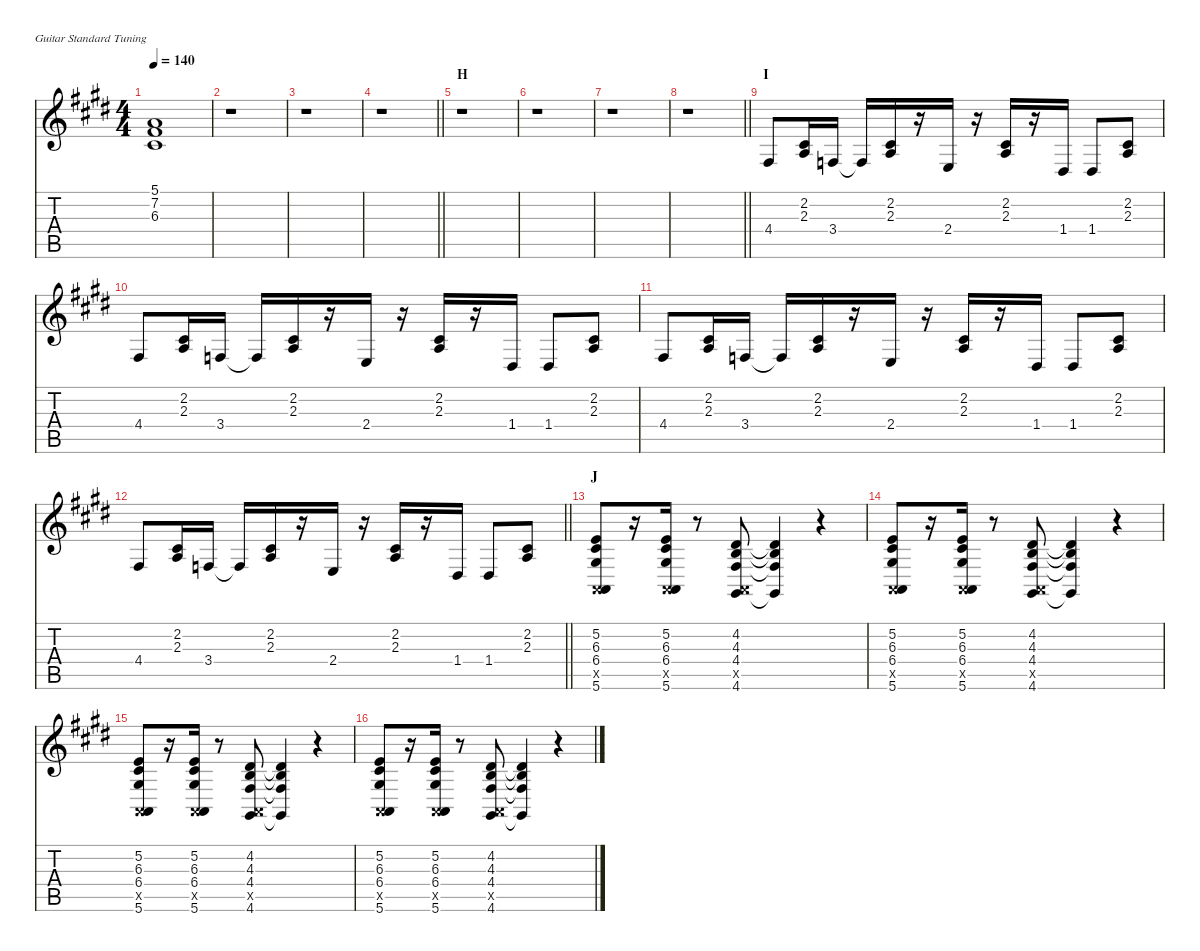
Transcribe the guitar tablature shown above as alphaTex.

\defaultSystemsLayout 4
\hideDynamics
\bracketExtendMode nobrackets
\singleTrackTrackNamePolicy hidden
\multiTrackTrackNamePolicy hidden
\firstSystemTrackNameMode fullname
\firstSystemTrackNameOrientation horizontal
\otherSystemsTrackNameOrientation horizontal
\track ("Keyboard" "pno.") {instrument brightacousticpiano}
\staff {score tabs}
\tuning (E4 B3 G3 D3 A2 E2)
\ts (4 4)
\tempo 140
\clef g2
\ks e
(5.1{t acc forcenatural} 7.2{t acc #} 6.3{t acc #}).1{dy f beam Up} |
r.1{beam Down} |
r.1{beam Down} |
\barLineRight lightlight
r.1{beam Down} |
\section ("" "H")
r.1{beam Down} |
r.1{beam Down} |
r.1{beam Down} |
\barLineRight lightlight
r.1{beam Down} |
\section ("" "I")
4.4{acc #}.8{dy fff beam Up} (2.2{acc #} 2.3{acc forcenatural}).16{beam Up} 3.4{acc forcenatural}.16{beam Up} 3.4{t acc forcenatural}.16{dy f beam Up} (2.2{acc #} 2.3{acc forcenatural}).16{dy fff beam Up} r.16{beam Up} 2.4{acc forcenatural}.16{beam Up} r.16{beam Up} (2.2{acc #} 2.3{acc forcenatural}).16{beam Up} r.16{beam Up} 1.4{acc #}.16{beam Up} 1.4{acc #}.8{beam Up} (2.2{acc #} 2.3{acc forcenatural}).8{beam Up} |
4.4{acc #}.8{beam Up} (2.2{acc #} 2.3{acc forcenatural}).16{beam Up} 3.4{acc forcenatural}.16{beam Up} 3.4{t acc forcenatural}.16{dy f beam Up} (2.2{acc #} 2.3{acc forcenatural}).16{dy fff beam Up} r.16{beam Up} 2.4{acc forcenatural}.16{beam Up} r.16{beam Up} (2.2{acc #} 2.3{acc forcenatural}).16{beam Up} r.16{beam Up} 1.4{acc #}.16{beam Up} 1.4{acc #}.8{beam Up} (2.2{acc #} 2.3{acc forcenatural}).8{beam Up} |
4.4{acc #}.8{beam Up} (2.2{acc #} 2.3{acc forcenatural}).16{beam Up} 3.4{acc forcenatural}.16{beam Up} 3.4{t acc forcenatural}.16{dy f beam Up} (2.2{acc #} 2.3{acc forcenatural}).16{dy fff beam Up} r.16{beam Up} 2.4{acc forcenatural}.16{beam Up} r.16{beam Up} (2.2{acc #} 2.3{acc forcenatural}).16{beam Up} r.16{beam Up} 1.4{acc #}.16{beam Up} 1.4{acc #}.8{beam Up} (2.2{acc #} 2.3{acc forcenatural}).8{beam Up} |
\barLineRight lightlight
4.4{acc #}.8{beam Up} (2.2{acc #} 2.3{acc forcenatural}).16{beam Up} 3.4{acc forcenatural}.16{beam Up} 3.4{t acc forcenatural}.16{dy f beam Up} (2.2{acc #} 2.3{acc forcenatural}).16{dy fff beam Up} r.16{beam Up} 2.4{acc forcenatural}.16{beam Up} r.16{beam Up} (2.2{acc #} 2.3{acc forcenatural}).16{beam Up} r.16{beam Up} 1.4{acc #}.16{beam Up} 1.4{acc #}.8{beam Up} (2.2{acc #} 2.3{acc forcenatural}).8{beam Up} |
\section ("" "J")
(5.2{acc forcenatural} 6.3{acc #} 6.4{acc #} 0.5{x acc forcenatural} 5.6{acc forcenatural}).8{beam Up} r.16{beam Up} (5.2{acc forcenatural} 6.3{acc #} 6.4{acc #} 0.5{x acc forcenatural} 5.6{acc forcenatural}).16{beam Up} r.8{beam Up} (4.2{acc #} 4.3{acc forcenatural} 4.4{acc #} 0.5{x acc forcenatural} 4.6{acc #}).8{beam Up} (4.2{t acc #} 4.3{t acc forcenatural} 4.4{t acc #} 4.6{t acc #}).4{dy f beam Up} r.4{beam Up} |
(5.2{acc forcenatural} 6.3{acc #} 6.4{acc #} 0.5{x acc forcenatural} 5.6{acc forcenatural}).8{dy fff beam Up} r.16{beam Up} (5.2{acc forcenatural} 6.3{acc #} 6.4{acc #} 0.5{x acc forcenatural} 5.6{acc forcenatural}).16{beam Up} r.8{beam Up} (4.2{acc #} 4.3{acc forcenatural} 4.4{acc #} 0.5{x acc forcenatural} 4.6{acc #}).8{beam Up} (4.2{t acc #} 4.3{t acc forcenatural} 4.4{t acc #} 4.6{t acc #}).4{dy f beam Up} r.4{beam Up} |
(5.2{acc forcenatural} 6.3{acc #} 6.4{acc #} 0.5{x acc forcenatural} 5.6{acc forcenatural}).8{dy fff beam Up} r.16{beam Up} (5.2{acc forcenatural} 6.3{acc #} 6.4{acc #} 0.5{x acc forcenatural} 5.6{acc forcenatural}).16{beam Up} r.8{beam Up} (4.2{acc #} 4.3{acc forcenatural} 4.4{acc #} 0.5{x acc forcenatural} 4.6{acc #}).8{beam Up} (4.2{t acc #} 4.3{t acc forcenatural} 4.4{t acc #} 4.6{t acc #}).4{dy f beam Up} r.4{beam Up} |
(5.2{acc forcenatural} 6.3{acc #} 6.4{acc #} 0.5{x acc forcenatural} 5.6{acc forcenatural}).8{dy fff beam Up} r.16{beam Up} (5.2{acc forcenatural} 6.3{acc #} 6.4{acc #} 0.5{x acc forcenatural} 5.6{acc forcenatural}).16{beam Up} r.8{beam Up} (4.2{acc #} 4.3{acc forcenatural} 4.4{acc #} 0.5{x acc forcenatural} 4.6{acc #}).8{beam Up} (4.2{t acc #} 4.3{t acc forcenatural} 4.4{t acc #} 4.6{t acc #}).4{dy f beam Up} r.4{beam Up}
